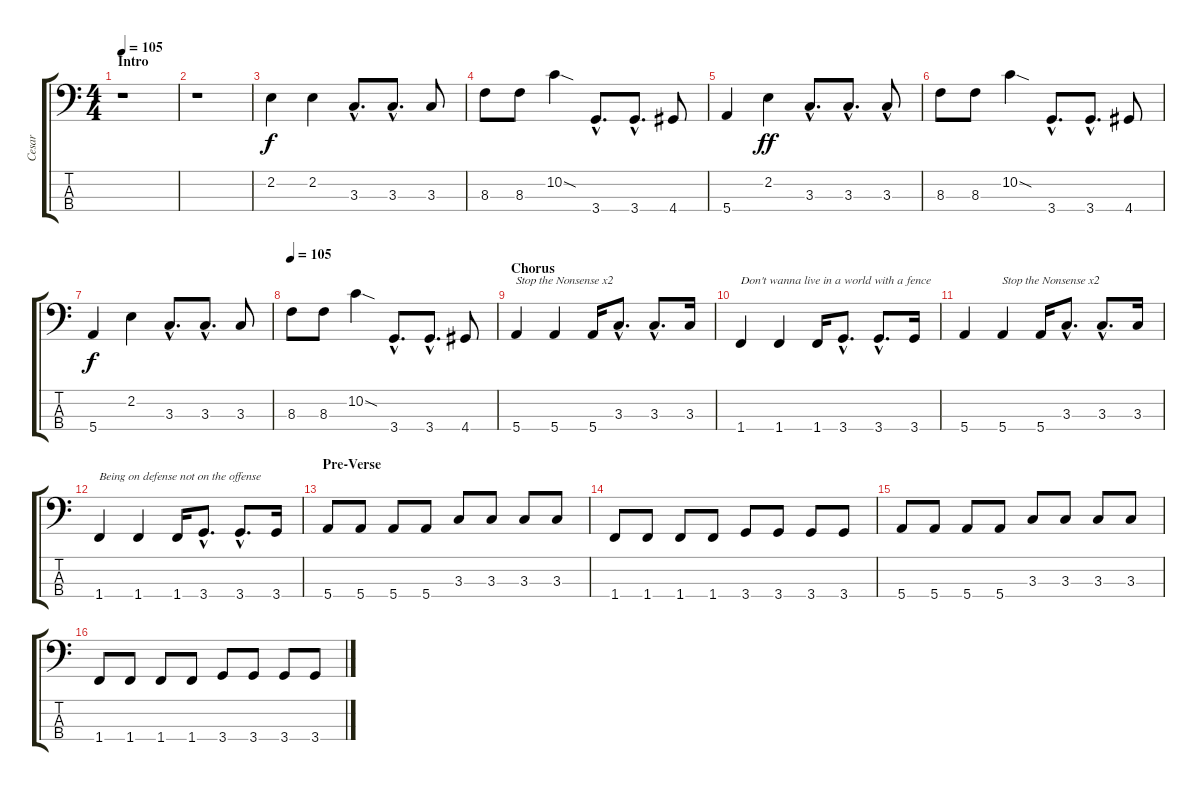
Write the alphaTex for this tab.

\track ("Cesar" "Cesar") {instrument slapbass1}
\staff {score tabs}
\tuning (G2 D2 A1 E1) {hide}
\ts (4 4)
\section ("" "Intro")
\tempo 105
\tempo 100
\tempo 105
\clef f4
\ks c
r.1{dy f instrument slapbass1} |
r.1 |
2.2.4 2.2.4 3.3{hac}.8{d} 3.3{hac}.8{d} 3.3.8 |
8.3.8 8.3.8 10.2{sod}.4 3.4{hac}.8{d} 3.4{hac}.8{d} 4.4.8 |
5.4.4 2.2.4{dy ff} 3.3{hac}.8{d} 3.3{hac}.8{d} 3.3{hac}.8 |
8.3.8 8.3.8 10.2{sod}.4 3.4{hac}.8{d} 3.4{hac}.8{d} 4.4.8 |
5.4.4{dy f} 2.2.4 3.3{hac}.8{d} 3.3{hac}.8{d} 3.3.8 |
\tempo 105
8.3.8 8.3.8 10.2{sod}.4 3.4{hac}.8{d} 3.4{hac}.8{d} 4.4.8 |
\section ("" "Chorus")
5.4.4{txt "Stop the Nonsense x2"} 5.4.4 5.4.16 3.3{hac}.8{d} 3.3{hac}.8{d} 3.3.16 |
1.4.4{txt "Don't wanna live in a world with a fence"} 1.4.4 1.4.16 3.4{hac}.8{d} 3.4{hac}.8{d} 3.4.16 |
5.4.4 5.4.4{txt "Stop the Nonsense x2"} 5.4.16 3.3{hac}.8{d} 3.3{hac}.8{d} 3.3.16 |
1.4.4{txt "Being on defense not on the offense"} 1.4.4 1.4.16 3.4{hac}.8{d} 3.4{hac}.8{d} 3.4.16 |
\section ("" "Pre-Verse")
5.4.8 5.4.8 5.4.8 5.4.8 3.3.8 3.3.8 3.3.8 3.3.8 |
1.4.8 1.4.8 1.4.8 1.4.8 3.4.8 3.4.8 3.4.8 3.4.8 |
5.4.8 5.4.8 5.4.8 5.4.8 3.3.8 3.3.8 3.3.8 3.3.8 |
1.4.8 1.4.8 1.4.8 1.4.8 3.4.8 3.4.8 3.4.8 3.4.8
